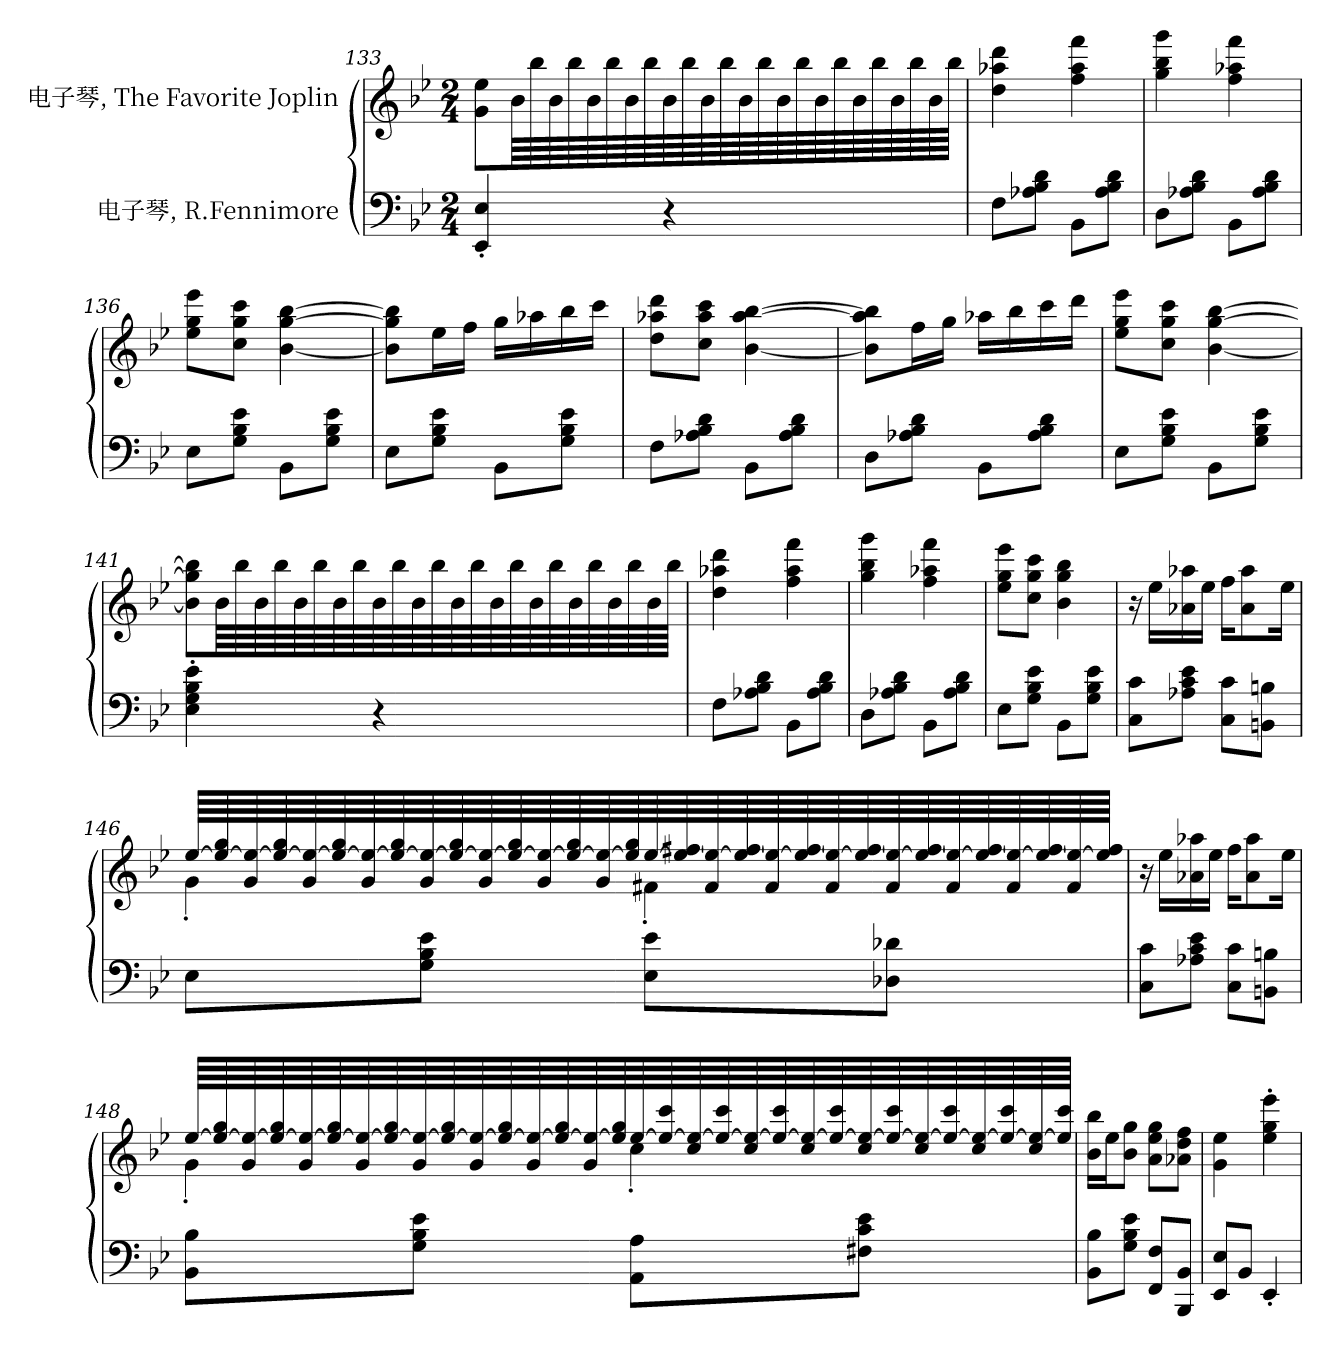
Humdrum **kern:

**kern	**kern
*part2	*part1
*staff2	*staff1
*I"电子琴, R.Fennimore	*I"电子琴, The Favorite Joplin
*clefF4	*clefG2
*k[b-e-]	*k[b-e-]
*M2/4	*M2/4
=133	=133
4EE-/' 4E-/'	8g\ 8ee-\L
.	64b-\LLL
.	64bb-\
.	64b-\
.	64bb-\
.	64b-\
.	64bb-\
.	64b-\
.	64bb-\
4r	64b-\
.	64bb-\
.	64b-\
.	64bb-\
.	64b-\
.	64bb-\
.	64b-\
.	64bb-\
.	64b-\
.	64bb-\
.	64b-\
.	64bb-\
.	64b-\
.	64bb-\
.	64b-\
.	64bb-\JJJJ
=134	=134
8F\L	4dd\ 4aa-X\ 4ddd\
8A-X\ 8B-\ 8d\J	.
8BB-\L	4ff\ 4aa-\ 4fff\
8A-\ 8B-\ 8d\J	.
!!LO:PB:g=z
=135	=135
8D\L	4gg\ 4bb-\ 4ggg\
8A-X\ 8B-\ 8d\J	.
8BB-\L	4ff\ 4aa-X\ 4fff\
8A-\ 8B-\ 8d\J	.
=136	=136
8E-\L	8ee-\ 8gg\ 8eee-\L
8G\ 8B-\ 8e-\J	8cc\ 8gg\ 8ccc\J
8BB-\L	[4b-\ [4gg\ [4bb-\
8G\ 8B-\ 8e-\J	.
=137	=137
8E-\L	8b-\] 8gg\] 8bb-\]L
8G\ 8B-\ 8e-\J	16ee-\L
.	16ff\JJ
8BB-\L	16gg\LL
.	16aa-X\
8G\ 8B-\ 8e-\J	16bb-\
.	16ccc\JJ
=138	=138
8F\L	8dd\ 8aa-X\ 8ddd\L
8A-X\ 8B-\ 8d\J	8cc\ 8aa-\ 8ccc\J
8BB-\L	[4b-\ [4aa-\ [4bb-\
8A-\ 8B-\ 8d\J	.
=139	=139
8D\L	8b-\] 8aa-\] 8bb-\]L
8A-X\ 8B-\ 8d\J	16ff\L
.	16gg\JJ
8BB-\L	16aa-X\LL
.	16bb-\
8A-\ 8B-\ 8d\J	16ccc\
.	16ddd\JJ
!!LO:LB:g=z
=140	=140
8E-\L	8ee-\ 8gg\ 8eee-\L
8G\ 8B-\ 8e-\J	8cc\ 8gg\ 8ccc\J
8BB-\L	[4b-\ [4gg\ [4bb-\
8G\ 8B-\ 8e-\J	.
=141	=141
4E-\' 4G\' 4B-\' 4e-\'	8b-\] 8gg\] 8bb-\]L
.	64b-\LLL
.	64bb-\
.	64b-\
.	64bb-\
.	64b-\
.	64bb-\
.	64b-\
.	64bb-\
4r	64b-\
.	64bb-\
.	64b-\
.	64bb-\
.	64b-\
.	64bb-\
.	64b-\
.	64bb-\
.	64b-\
.	64bb-\
.	64b-\
.	64bb-\
.	64b-\
.	64bb-\
.	64b-\
.	64bb-\JJJJ
=142	=142
8F\L	4dd\ 4aa-X\ 4ddd\
8A-X\ 8B-\ 8d\J	.
8BB-\L	4ff\ 4aa-\ 4fff\
8A-\ 8B-\ 8d\J	.
!!LO:LB:g=z
=143	=143
8D\L	4gg\ 4bb-\ 4ggg\
8A-X\ 8B-\ 8d\J	.
8BB-\L	4ff\ 4aa-X\ 4fff\
8A-\ 8B-\ 8d\J	.
=144	=144
8E-\L	8ee-\ 8gg\ 8eee-\L
8G\ 8B-\ 8e-\J	8cc\ 8gg\ 8ccc\J
8BB-\L	4b-\ 4gg\ 4bb-\
8G\ 8B-\ 8e-\J	.
=145	=145
8C\ 8c\L	16r
.	16ee-\LL
8A-X\ 8c\ 8e-\J	16a-X\ 16aa-X\
.	16ee-\JJ
8C\ 8c\L	16ff\KL
.	8a-\ 8aa-\
8BBn\ 8Bn\J	.
.	16ee-\Jk
!!LO:LB:g=z
=146	=146
*	*^
8E-\L	[64ee-/LLLL	4g'\
.	64ee-/_ 64gg/	.
.	64g/ 64ee-/_	.
.	64ee-/_ 64gg/	.
.	64g/ 64ee-/_	.
.	64ee-/_ 64gg/	.
.	64g/ 64ee-/_	.
.	64ee-/_ 64gg/	.
8G\ 8B-\ 8e-\J	64g/ 64ee-/_	.
.	64ee-/_ 64gg/	.
.	64g/ 64ee-/_	.
.	64ee-/_ 64gg/	.
.	64g/ 64ee-/_	.
.	64ee-/_ 64gg/	.
.	64g/ 64ee-/_	.
.	64ee-/] 64gg/	.
8E-\ 8e-\L	[64ee-/	4f#X'\
.	64ee-/_ 64ff#X/	.
.	64f#/ 64ee-/_	.
.	64ee-/_ 64ff#/	.
.	64f#/ 64ee-/_	.
.	64ee-/_ 64ff#/	.
.	64f#/ 64ee-/_	.
.	64ee-/_ 64ff#/	.
8D-X\ 8d-X\J	64f#/ 64ee-/_	.
.	64ee-/_ 64ff#/	.
.	64f#/ 64ee-/_	.
.	64ee-/_ 64ff#/	.
.	64f#/ 64ee-/_	.
.	64ee-/_ 64ff#/	.
.	64f#/ 64ee-/_	.
.	64ee-/] 64ff#/JJJJ	.
*	*v	*v
!!LO:LB:g=z
=147	=147
8C\ 8c\L	16r
.	16ee-\LL
8A-X\ 8c\ 8e-\J	16a-X\ 16aa-X\
.	16ee-\JJ
8C\ 8c\L	16ff\KL
.	8a-\ 8aa-\
8BBn\ 8Bn\J	.
.	16ee-\Jk
!!LO:LB:g=z
=148	=148
*	*^
8BB-\ 8B-\L	[64ee-/LLLL	4g'\
.	64ee-/_ 64gg/	.
.	64g/ 64ee-/_	.
.	64ee-/_ 64gg/	.
.	64g/ 64ee-/_	.
.	64ee-/_ 64gg/	.
.	64g/ 64ee-/_	.
.	64ee-/_ 64gg/	.
8G\ 8B-\ 8e-\J	64g/ 64ee-/_	.
.	64ee-/_ 64gg/	.
.	64g/ 64ee-/_	.
.	64ee-/_ 64gg/	.
.	64g/ 64ee-/_	.
.	64ee-/_ 64gg/	.
.	64g/ 64ee-/_	.
.	64ee-/] 64gg/	.
8AA\ 8A\L	[64ee-/	4cc'\
.	64ee-/_ 64ccc/	.
.	64cc/ 64ee-/_	.
.	64ee-/_ 64ccc/	.
.	64cc/ 64ee-/_	.
.	64ee-/_ 64ccc/	.
.	64cc/ 64ee-/_	.
.	64ee-/_ 64ccc/	.
8F#X\ 8c\ 8e-\J	64cc/ 64ee-/_	.
.	64ee-/_ 64ccc/	.
.	64cc/ 64ee-/_	.
.	64ee-/_ 64ccc/	.
.	64cc/ 64ee-/_	.
.	64ee-/_ 64ccc/	.
.	64cc/ 64ee-/_	.
.	64ee-/] 64ccc/JJJJ	.
*	*v	*v
!!LO:PB:g=z
=149	=149
8BB-\ 8B-\L	16b-\ 16bb-\LL
.	16ee-\J
8G\ 8B-\ 8e-\J	8b-\ 8gg\J
8FF/ 8F/L	8a\ 8ee-\ 8gg\L
8BBB-/ 8BB-/J	8a-X\ 8dd\ 8ff\J
=150	=150
8EE-/ 8E-/L	4g\ 4ee-\
8BB-/J	.
4EE-'/	4ee-\' 4gg\' 4eee-\'
=	=
*-	*-
